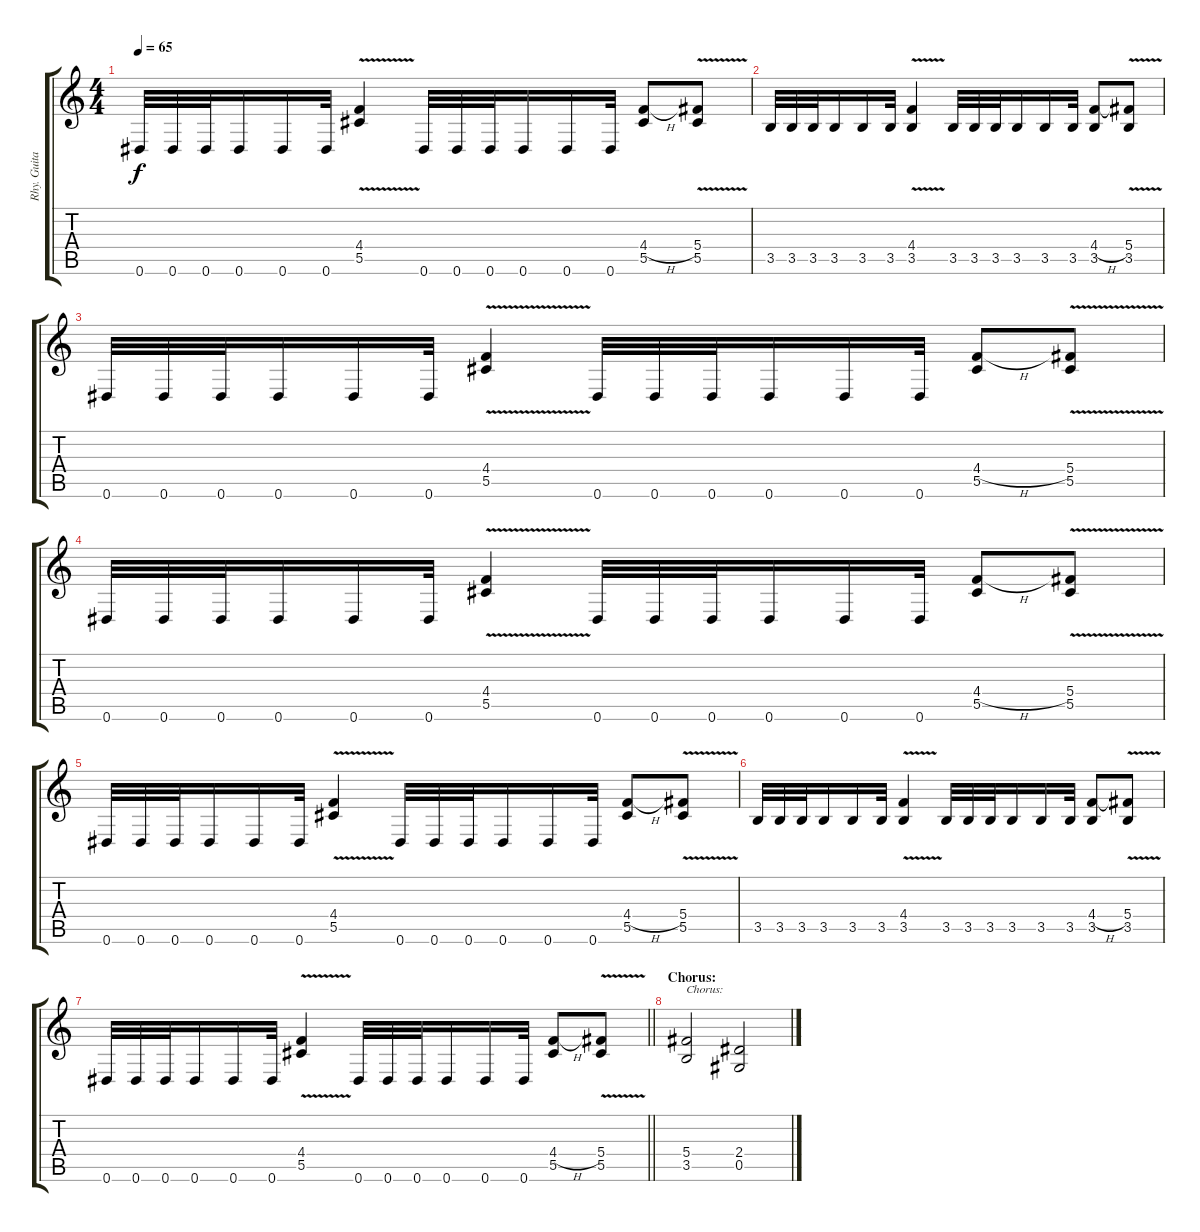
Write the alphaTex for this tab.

\track ("Rhy. Guitar 1" "Rhy. Guita") {instrument distortionguitar}
\staff {score tabs}
\tuning (Eb4 Bb3 Gb3 Db3 Ab2 Eb2) {hide}
\ts (4 4)
\tempo 65
\clef g2
\ks c
0.6.32{dy f} 0.6.32 0.6.32 0.6.16 0.6.16 0.6.32 (4.4{v} 5.5).4 0.6.32 0.6.32 0.6.32 0.6.16 0.6.16 0.6.32 (4.4{h} 5.5).8 (5.4{v} 5.5).8 |
3.5.32 3.5.32 3.5.32 3.5.16 3.5.16 3.5.32 (4.4{v} 3.5).4 3.5.32 3.5.32 3.5.32 3.5.16 3.5.16 3.5.32 (4.4{h} 3.5).8 (5.4{v} 3.5).8 |
0.6.32 0.6.32 0.6.32 0.6.16 0.6.16 0.6.32 (4.4{v} 5.5).4 0.6.32 0.6.32 0.6.32 0.6.16 0.6.16 0.6.32 (4.4{h} 5.5).8 (5.4{v} 5.5).8 |
0.6.32 0.6.32 0.6.32 0.6.16 0.6.16 0.6.32 (4.4{v} 5.5).4 0.6.32 0.6.32 0.6.32 0.6.16 0.6.16 0.6.32 (4.4{h} 5.5).8 (5.4{v} 5.5).8 |
0.6.32 0.6.32 0.6.32 0.6.16 0.6.16 0.6.32 (4.4{v} 5.5).4 0.6.32 0.6.32 0.6.32 0.6.16 0.6.16 0.6.32 (4.4{h} 5.5).8 (5.4{v} 5.5).8 |
3.5.32 3.5.32 3.5.32 3.5.16 3.5.16 3.5.32 (4.4{v} 3.5).4 3.5.32 3.5.32 3.5.32 3.5.16 3.5.16 3.5.32 (4.4{h} 3.5).8 (5.4{v} 3.5).8 |
\barLineRight lightlight
0.6.32 0.6.32 0.6.32 0.6.16 0.6.16 0.6.32 (4.4{v} 5.5).4 0.6.32 0.6.32 0.6.32 0.6.16 0.6.16 0.6.32 (4.4{h} 5.5).8 (5.4{v} 5.5).8 |
\section ("" "Chorus:")
(5.4 3.5).2{txt "Chorus:"} (2.4 0.5).2
